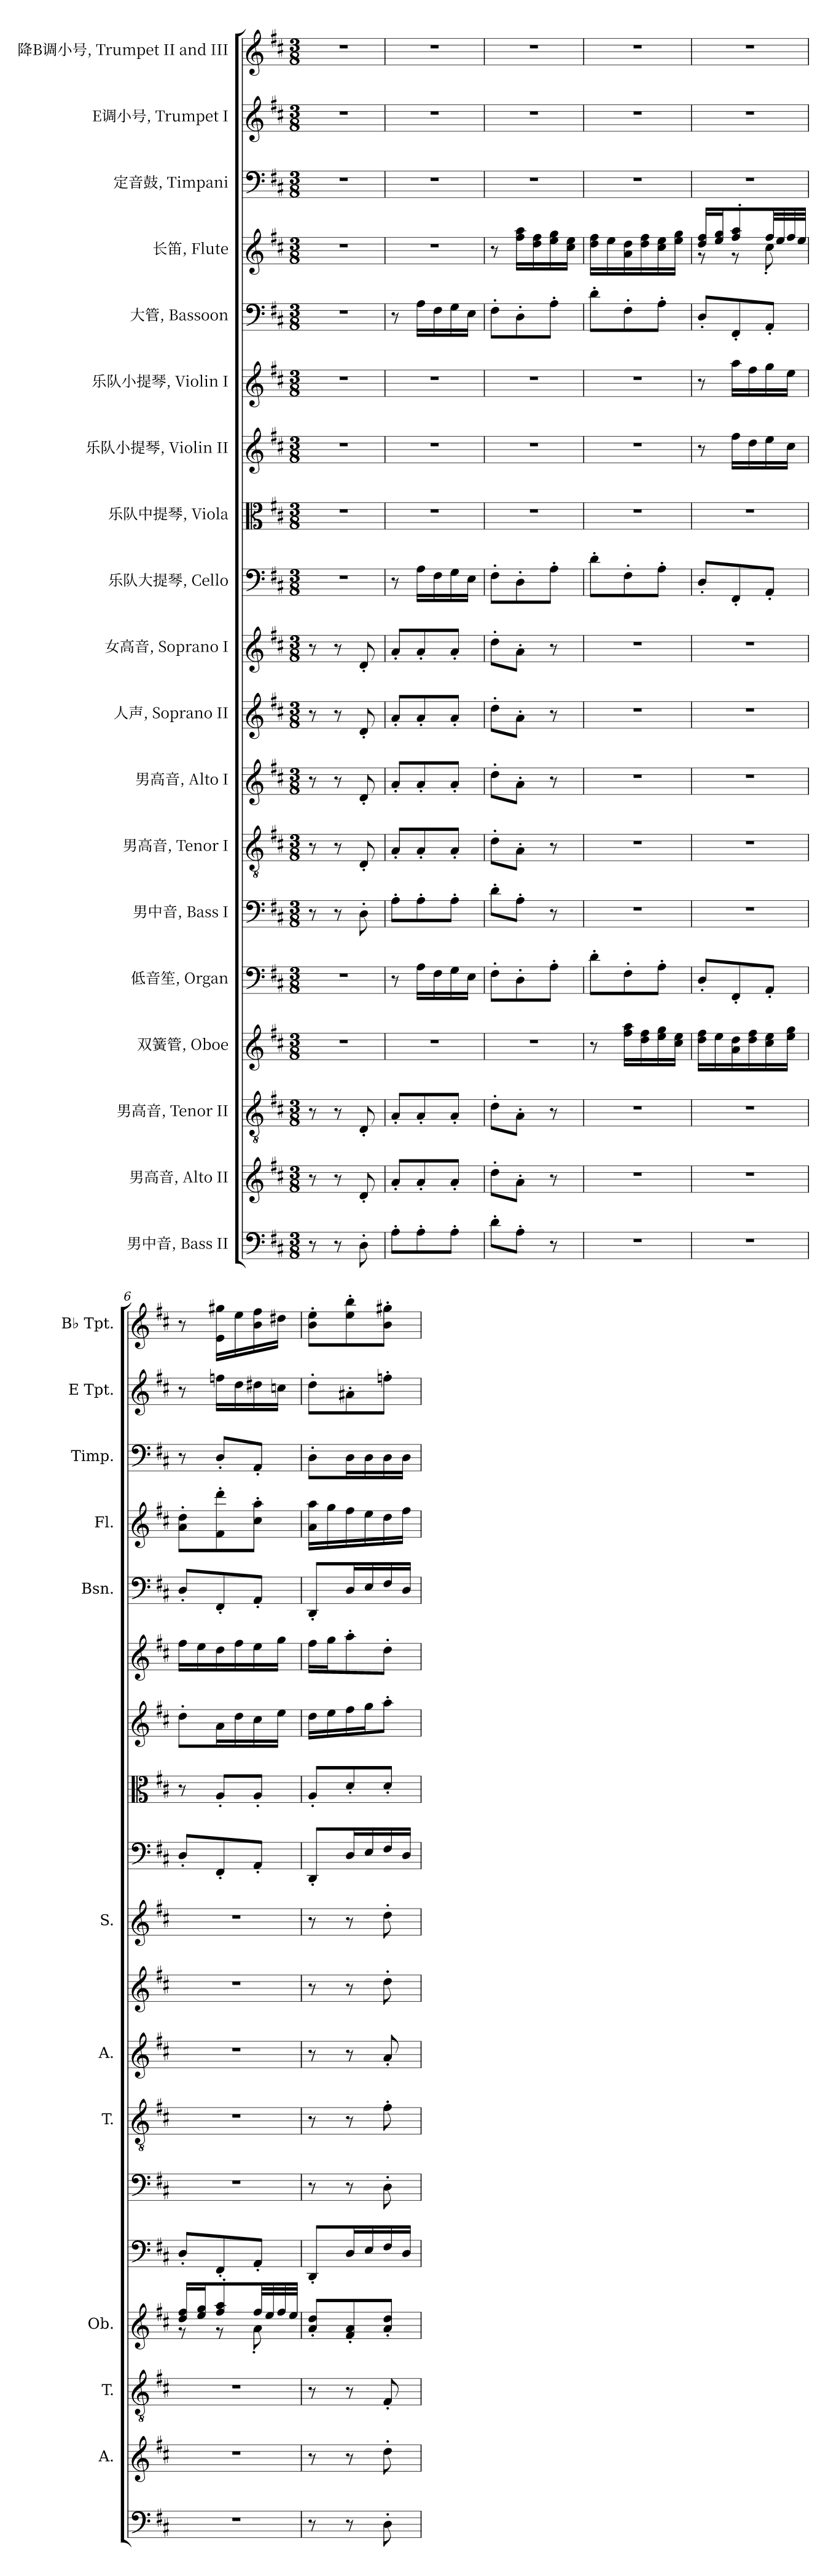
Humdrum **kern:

**kern	**kern	**kern	**kern	**kern	**kern	**kern	**kern	**kern	**kern	**kern	**kern	**kern	**kern	**kern	**kern	**kern	**kern	**kern
*part19	*part18	*part17	*part16	*part15	*part14	*part13	*part12	*part11	*part10	*part9	*part8	*part7	*part6	*part5	*part4	*part3	*part2	*part1
*staff19	*staff18	*staff17	*staff16	*staff15	*staff14	*staff13	*staff12	*staff11	*staff10	*staff9	*staff8	*staff7	*staff6	*staff5	*staff4	*staff3	*staff2	*staff1
*I"男中音, Bass II	*I"男高音, Alto II	*I"男高音, Tenor II	*I"双簧管, Oboe	*I"低音笙, Organ	*I"男中音, Bass I	*I"男高音, Tenor I	*I"男高音, Alto I	*I"人声, Soprano II	*I"女高音, Soprano I	*I"乐队大提琴, Cello	*I"乐队中提琴, Viola	*I"乐队小提琴, Violin II	*I"乐队小提琴, Violin I	*I"大管, Bassoon	*I"长笛, Flute	*I"定音鼓, Timpani	*I"E调小号, Trumpet I	*I"降B调小号, Trumpet II and III
*	*I'A.	*I'T.	*I'Ob.	*	*	*I'T.	*I'A.	*	*I'S.	*	*	*	*	*I'Bsn.	*I'Fl.	*I'Timp.	*I'E Tpt.	*I'B♭ Tpt.
*clefF4	*clefG2	*clefGv2	*clefG2	*clefF4	*clefF4	*clefGv2	*clefG2	*clefG2	*clefG2	*clefF4	*clefC3	*clefG2	*clefG2	*clefF4	*clefG2	*clefF4	*clefG2	*clefG2
*	*	*	*	*	*	*	*	*	*	*	*	*	*	*	*	*	*ITrd-3c-4	*ITrd1c2
*k[f#c#]	*k[f#c#]	*k[f#c#]	*k[f#c#]	*k[f#c#]	*k[f#c#]	*k[f#c#]	*k[f#c#]	*k[f#c#]	*k[f#c#]	*k[f#c#]	*k[f#c#]	*k[f#c#]	*k[f#c#]	*k[f#c#]	*k[f#c#]	*k[f#c#]	*k[b-e-a-d-g-c-]	*k[]
*M3/8	*M3/8	*M3/8	*M3/8	*M3/8	*M3/8	*M3/8	*M3/8	*M3/8	*M3/8	*M3/8	*M3/8	*M3/8	*M3/8	*M3/8	*M3/8	*M3/8	*M3/8	*M3/8
*MM96	*MM96	*MM96	*MM96	*MM96	*MM96	*MM96	*MM96	*MM96	*MM96	*MM96	*MM96	*MM96	*MM96	*MM96	*MM96	*MM96	*MM96	*MM96
=1	=1	=1	=1	=1	=1	=1	=1	=1	=1	=1	=1	=1	=1	=1	=1	=1	=1	=1
8r	8r	8r	4.r	4.r	8r	8r	8r	8r	8r	4.r	4.r	4.r	4.r	4.r	4.r	4.r	4.r	4.r
8r	8r	8r	.	.	8r	8r	8r	8r	8r	.	.	.	.	.	.	.	.	.
8D'\	8d'/	8D'/	.	.	8D'\	8D'/	8d'/	8d'/	8d'/	.	.	.	.	.	.	.	.	.
=2	=2	=2	=2	=2	=2	=2	=2	=2	=2	=2	=2	=2	=2	=2	=2	=2	=2	=2
8A'\L	8a'/L	8A'/L	4.r	8r	8A'\L	8A'/L	8a'/L	8a'/L	8a'/L	8r	4.r	4.r	4.r	8r	4.r	4.r	4.r	4.r
8A'\	8a'/	8A'/	.	16A\LL	8A'\	8A'/	8a'/	8a'/	8a'/	16A\LL	.	.	.	16A\LL	.	.	.	.
.	.	.	.	16F#\	.	.	.	.	.	16F#\	.	.	.	16F#\	.	.	.	.
8A'\J	8a'/J	8A'/J	.	16G\	8A'\J	8A'/J	8a'/J	8a'/J	8a'/J	16G\	.	.	.	16G\	.	.	.	.
.	.	.	.	16E\JJ	.	.	.	.	.	16E\JJ	.	.	.	16E\JJ	.	.	.	.
=3	=3	=3	=3	=3	=3	=3	=3	=3	=3	=3	=3	=3	=3	=3	=3	=3	=3	=3
8d'\L	8dd'\L	8d'\L	4.r	8F#'\L	8d'\L	8d'\L	8dd'\L	8dd'\L	8dd'\L	8F#'\L	4.r	4.r	4.r	8F#'\L	8r	4.r	4.r	4.r
8A'\J	8a'\J	8A'\J	.	8D'\	8A'\J	8A'\J	8a'\J	8a'\J	8a'\J	8D'\	.	.	.	8D'\	16ff#\ 16aa\LL	.	.	.
.	.	.	.	.	.	.	.	.	.	.	.	.	.	.	16dd\ 16ff#\	.	.	.
8r	8r	8r	.	8A'\J	8r	8r	8r	8r	8r	8A'\J	.	.	.	8A'\J	16ee\ 16gg\	.	.	.
.	.	.	.	.	.	.	.	.	.	.	.	.	.	.	16cc#\ 16ee\JJ	.	.	.
=4	=4	=4	=4	=4	=4	=4	=4	=4	=4	=4	=4	=4	=4	=4	=4	=4	=4	=4
4.r	4.r	4.r	8r	8d'\L	4.r	4.r	4.r	4.r	4.r	8d'\L	4.r	4.r	4.r	8d'\L	16dd\ 16ff#\LL	4.r	4.r	4.r
.	.	.	.	.	.	.	.	.	.	.	.	.	.	.	16ee\	.	.	.
.	.	.	16ff#\ 16aa\LL	8F#'\	.	.	.	.	.	8F#'\	.	.	.	8F#'\	16a\ 16dd\	.	.	.
.	.	.	16dd\ 16ff#\	.	.	.	.	.	.	.	.	.	.	.	16dd\ 16ff#\	.	.	.
.	.	.	16ee\ 16gg\	8A'\J	.	.	.	.	.	8A'\J	.	.	.	8A'\J	16cc#\ 16ee\	.	.	.
.	.	.	16cc#\ 16ee\JJ	.	.	.	.	.	.	.	.	.	.	.	16ee\ 16gg\JJ	.	.	.
!!LO:PB:g=z
=5	=5	=5	=5	=5	=5	=5	=5	=5	=5	=5	=5	=5	=5	=5	=5	=5	=5	=5
*	*	*	*	*	*	*	*	*	*	*	*	*	*	*	*^	*	*	*
4.r	4.r	4.r	16dd\ 16ff#\LL	8D'/L	4.r	4.r	4.r	4.r	4.r	8D'/L	4.r	8r	8r	8D'/L	16dd/ 16ff#/LL	8r	4.r	4.r	4.r
.	.	.	16ee\	.	.	.	.	.	.	.	.	.	.	.	16ee/ 16gg/J	.	.	.	.
.	.	.	16a\ 16dd\	8FF#'/	.	.	.	.	.	8FF#'/	.	16ff#\LL	16aa\LL	8FF#'/	8ff#/' 8aa/'	8r	.	.	.
.	.	.	16dd\ 16ff#\	.	.	.	.	.	.	.	.	16dd\	16ff#\	.	.	.	.	.	.
.	.	.	16cc#\ 16ee\	8AA'/J	.	.	.	.	.	8AA'/J	.	16ee\	16gg\	8AA'/J	32ff#/LL	8cc#'\	.	.	.
.	.	.	.	.	.	.	.	.	.	.	.	.	.	.	32ee/	.	.	.	.
.	.	.	16ee\ 16gg\JJ	.	.	.	.	.	.	.	.	16cc#\JJ	16ee\JJ	.	32ff#/	.	.	.	.
.	.	.	.	.	.	.	.	.	.	.	.	.	.	.	32ee/JJJ	.	.	.	.
*	*	*	*	*	*	*	*	*	*	*	*	*	*	*	*v	*v	*	*	*
=6	=6	=6	=6	=6	=6	=6	=6	=6	=6	=6	=6	=6	=6	=6	=6	=6	=6	=6
*	*	*	*^	*	*	*	*	*	*	*	*	*	*	*	*	*	*	*
4.r	4.r	4.r	16dd/ 16ff#/LL	8r	8D'/L	4.r	4.r	4.r	4.r	4.r	8D'/L	8r	8dd'\L	16ff#\LL	8D'/L	8a\' 8dd\'L	8r	8r	8r
.	.	.	16ee/ 16gg/J	.	.	.	.	.	.	.	.	.	.	16ee\	.	.	.	.	.
.	.	.	8ff#/' 8aa/'	8r	8FF#'/	.	.	.	.	.	8FF#'/	8A'/L	16a\L	16dd\	8FF#'/	8f#\' 8ddd\'	8D'/L	16bb--X\LL	16d\ 16ff#X\LL
.	.	.	.	.	.	.	.	.	.	.	.	.	16dd\	16ff#\	.	.	.	16gg-\	16dd\
.	.	.	32ff#/LL	8a'\	8AA'/J	.	.	.	.	.	8AA'/J	8A'/J	16cc#\	16ee\	8AA'/J	8cc#\' 8aa\'J	8AA'/J	16ggn\	16a\ 16ee\
.	.	.	32ee/	.	.	.	.	.	.	.	.	.	.	.	.	.	.	.	.
.	.	.	32ff#/	.	.	.	.	.	.	.	.	.	16ee\JJ	16gg\JJ	.	.	.	16ff-X\JJ	16cc#X\JJ
.	.	.	32ee/JJJ	.	.	.	.	.	.	.	.	.	.	.	.	.	.	.	.
*	*	*	*v	*v	*	*	*	*	*	*	*	*	*	*	*	*	*	*	*
=7	=7	=7	=7	=7	=7	=7	=7	=7	=7	=7	=7	=7	=7	=7	=7	=7	=7	=7
8r	8r	8r	8a/' 8dd/'L	8DD'/L	8r	8r	8r	8r	8r	8DD'/L	8A'/L	16dd\LL	16ff#\LL	8DD'/L	16a\ 16aa\LL	8D'\L	8gg-'\L	8a\' 8dd\'L
.	.	.	.	.	.	.	.	.	.	.	.	16ee\	16gg\J	.	16gg\	.	.	.
8r	8r	8r	8f#/' 8a/'	16D/L	8r	8r	8r	8r	8r	16D/L	8d'/	16ff#\	8aa'\	16D/L	16ff#\	16D\L	8ddn'\	8dd\' 8aa\'
.	.	.	.	16E/	.	.	.	.	.	16E/	.	16gg\J	.	16E/	16ee\	16D\	.	.
8D'\	8dd'\	8F#'/	8a/' 8dd/'J	16F#/	8D'\	8f#'\	8a'/	8dd'\	8dd'\	16F#/	8d'/J	8aa'\J	8dd'\J	16F#/	16dd\	16D\	8bb--X'\J	8a\' 8ff#X\'J
.	.	.	.	16D/JJ	.	.	.	.	.	16D/JJ	.	.	.	16D/JJ	16ff#\JJ	16D\JJ	.	.
=	=	=	=	=	=	=	=	=	=	=	=	=	=	=	=	=	=	=
*-	*-	*-	*-	*-	*-	*-	*-	*-	*-	*-	*-	*-	*-	*-	*-	*-	*-	*-
